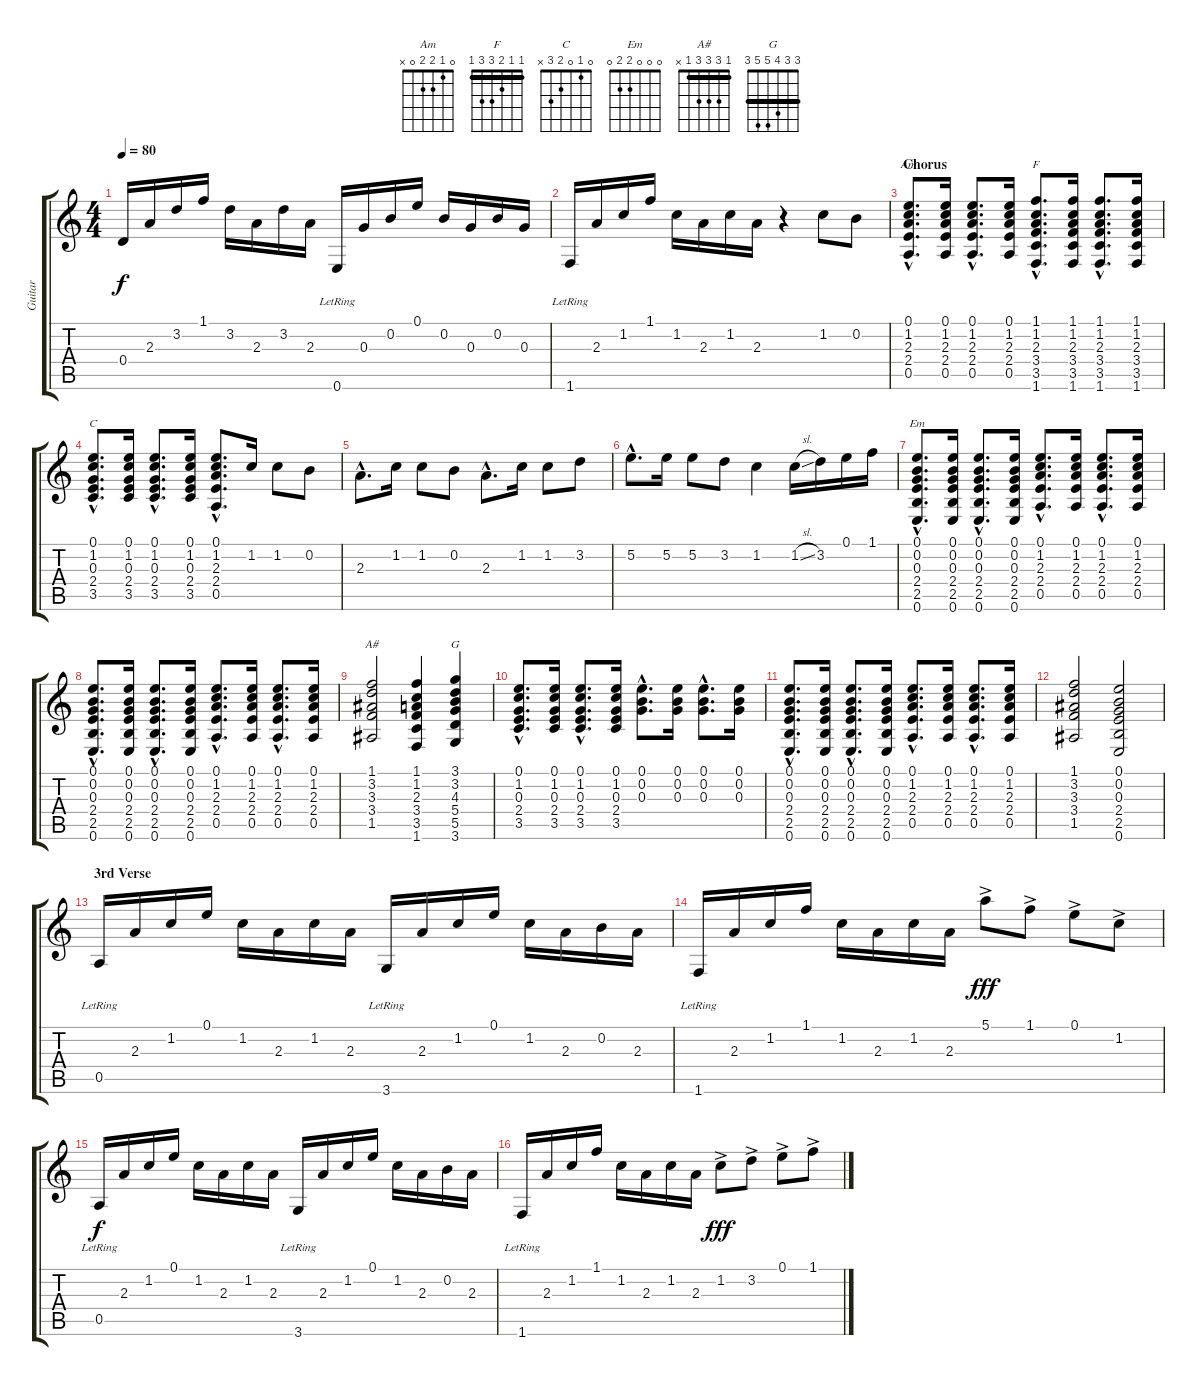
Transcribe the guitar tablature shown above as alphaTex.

\track ("Guitar" "Guitar") {instrument acousticguitarsteel}
\staff {score tabs}
\tuning (E4 B3 G3 D3 A2 E2) {hide}
\chord ("Am" 0 1 2 2 0 x)
\chord ("F" 1 1 2 3 3 1) {barre 1}
\chord ("C" 0 1 0 2 3 x)
\chord ("Em" 0 0 0 2 2 0)
\chord ("A#" 1 3 3 3 1 x) {barre 1}
\chord ("G" 3 3 4 5 5 3) {barre 3}
\ts (4 4)
\tempo 80
\clef g2
\ks c
0.4.16{dy f} 2.3.16 3.2.16 1.1.16 3.2.16 2.3.16 3.2.16 2.3.16 0.6{lr}.16 0.3.16 0.2.16 0.1.16 0.2.16 0.3.16 0.2.16 0.3.16 |
1.6{lr}.16 2.3.16 1.2.16 1.1.16 1.2.16 2.3.16 1.2.16 2.3.16 r.4 1.2.8 0.2.8 |
\section ("" "Chorus")
(0.1{hac} 1.2{hac} 2.3{hac} 2.4{hac} 0.5{hac}).8{d ch "Am" volume 5} (0.1 1.2 2.3 2.4 0.5).16 (0.1{hac} 1.2{hac} 2.3{hac} 2.4{hac} 0.5{hac}).8{d} (0.1 1.2 2.3 2.4 0.5).16 (1.1{hac} 1.2{hac} 2.3{hac} 3.4{hac} 3.5{hac} 1.6{hac}).8{d ch "F"} (1.1 1.2 2.3 3.4 3.5 1.6).16 (1.1{hac} 1.2{hac} 2.3{hac} 3.4{hac} 3.5{hac} 1.6{hac}).8{d} (1.1 1.2 2.3 3.4 3.5 1.6).16 |
(0.1{hac} 1.2{hac} 0.3{hac} 2.4{hac} 3.5{hac}).8{d ch "C"} (0.1 1.2 0.3 2.4 3.5).16 (0.1{hac} 1.2{hac} 0.3{hac} 2.4{hac} 3.5{hac}).8{d} (0.1 1.2 0.3 2.4 3.5).16 (0.1{hac} 1.2{hac} 2.3{hac} 2.4{hac} 0.5{hac}).8{d} 1.2.16{volume 10} 1.2.8 0.2.8 |
2.3{hac}.8{d} 1.2.16 1.2.8 0.2.8 2.3{hac}.8{d} 1.2.16 1.2.8 3.2.8 |
5.2{hac}.8{d} 5.2.16 5.2.8 3.2.8 1.2.4 1.2{sl}.16 3.2.16 0.1.16 1.1.16 |
(0.1{hac} 0.2{hac} 0.3{hac} 2.4{hac} 2.5{hac} 0.6{hac}).8{d ch "Em" volume 5} (0.1 0.2 0.3 2.4 2.5 0.6).16 (0.1{hac} 0.2{hac} 0.3{hac} 2.4{hac} 2.5{hac} 0.6{hac}).8{d} (0.1 0.2 0.3 2.4 2.5 0.6).16 (0.1{hac} 1.2{hac} 2.3{hac} 2.4{hac} 0.5{hac}).8{d} (0.1 1.2 2.3 2.4 0.5).16 (0.1{hac} 1.2{hac} 2.3{hac} 2.4{hac} 0.5{hac}).8{d} (0.1 1.2 2.3 2.4 0.5).16 |
(0.1{hac} 0.2{hac} 0.3{hac} 2.4{hac} 2.5{hac} 0.6{hac}).8{d} (0.1 0.2 0.3 2.4 2.5 0.6).16 (0.1{hac} 0.2{hac} 0.3{hac} 2.4{hac} 2.5{hac} 0.6{hac}).8{d} (0.1 0.2 0.3 2.4 2.5 0.6).16 (0.1{hac} 1.2{hac} 2.3{hac} 2.4{hac} 0.5{hac}).8{d} (0.1 1.2 2.3 2.4 0.5).16 (0.1{hac} 1.2{hac} 2.3{hac} 2.4{hac} 0.5{hac}).8{d} (0.1 1.2 2.3 2.4 0.5).16 |
(1.1 3.2 3.3 3.4 1.5).2{ch "A#"} (1.1 1.2 2.3 3.4 3.5 1.6).4 (3.1 3.2 4.3 5.4 5.5 3.6).4{ch "G"} |
(0.1{hac} 1.2{hac} 0.3{hac} 2.4{hac} 3.5{hac}).8{d} (0.1 1.2 0.3 2.4 3.5).16 (0.1{hac} 1.2{hac} 0.3{hac} 2.4{hac} 3.5{hac}).8{d} (0.1 1.2 0.3 2.4 3.5).16 (0.1{hac} 0.2{hac} 0.3{hac}).8{d} (0.1 0.2 0.3).16 (0.1{hac} 0.2{hac} 0.3{hac}).8{d} (0.1 0.2 0.3).16 |
(0.1{hac} 0.2{hac} 0.3{hac} 2.4{hac} 2.5{hac} 0.6{hac}).8{d} (0.1 0.2 0.3 2.4 2.5 0.6).16 (0.1{hac} 0.2{hac} 0.3{hac} 2.4{hac} 2.5{hac} 0.6{hac}).8{d} (0.1 0.2 0.3 2.4 2.5 0.6).16 (0.1{hac} 1.2{hac} 2.3{hac} 2.4{hac} 0.5{hac}).8{d} (0.1 1.2 2.3 2.4 0.5).16 (0.1{hac} 1.2{hac} 2.3{hac} 2.4{hac} 0.5{hac}).8{d} (0.1 1.2 2.3 2.4 0.5).16 |
(1.1 3.2 3.3 3.4 1.5).2 (0.1 0.2 0.3 2.4 2.5 0.6).2 |
\section ("" "3rd Verse")
0.5{lr}.16{volume 10} 2.3.16 1.2.16 0.1.16 1.2.16 2.3.16 1.2.16 2.3.16 3.6{lr}.16 2.3.16 1.2.16 0.1.16 1.2.16 2.3.16 0.2.16 2.3.16 |
1.6{lr}.16 2.3.16 1.2.16 1.1.16 1.2.16 2.3.16 1.2.16 2.3.16 5.1{ac}.8{dy fff} 1.1{ac}.8 0.1{ac}.8 1.2{ac}.8 |
0.5{lr}.16{dy f} 2.3.16 1.2.16 0.1.16 1.2.16 2.3.16 1.2.16 2.3.16 3.6{lr}.16 2.3.16 1.2.16 0.1.16 1.2.16 2.3.16 0.2.16 2.3.16 |
1.6{lr}.16 2.3.16 1.2.16 1.1.16 1.2.16 2.3.16 1.2.16 2.3.16 1.2{ac}.8{dy fff} 3.2{ac}.8 0.1{ac}.8 1.1{ac}.8
